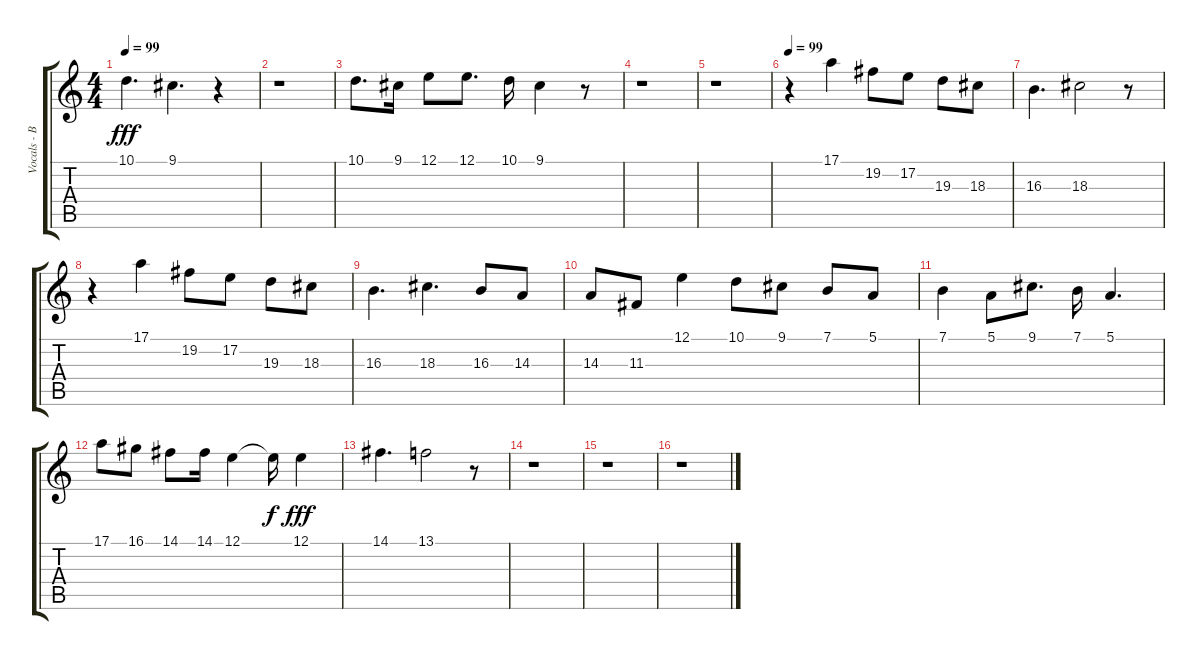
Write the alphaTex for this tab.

\track ("Vocals - Brian" "Vocals - B") {instrument englishhorn}
\staff {score tabs}
\tuning (E4 B3 G3 D3 A2 E2) {hide}
\ts (4 4)
\tempo 99
\clef g2
\ks c
10.1.4{d dy fff} 9.1.4{d} r.4 |
r.1 |
10.1.8{d} 9.1.16 12.1.8 12.1.8{d} 10.1.16 9.1.4 r.8 |
r.1 |
r.1 |
\tempo 99
r.4 17.1.4{volume 12} 19.2.8 17.2.8 19.3.8 18.3.8 |
16.3.4{d} 18.3.2 r.8 |
r.4 17.1.4 19.2.8 17.2.8 19.3.8 18.3.8 |
16.3.4{d} 18.3.4{d} 16.3.8 14.3.8 |
14.3.8 11.3.8 12.1.4{volume 16} 10.1.8 9.1.8 7.1.8 5.1.8 |
7.1.4 5.1.8 9.1.8{d} 7.1.16 5.1.4{d} |
17.1.8 16.1.8 14.1.8 14.1.16 12.1.4 12.1{t}.16{dy f} 12.1.4{dy fff} |
14.1.4{d} 13.1.2 r.8 |
r.1 |
r.1 |
r.1
